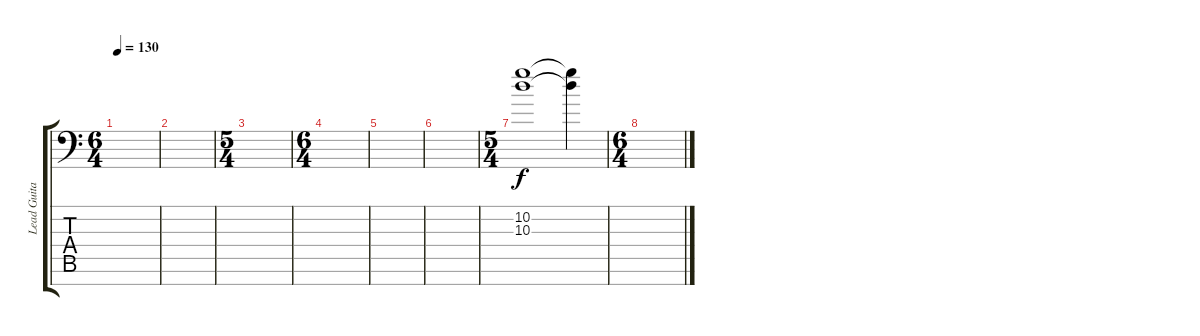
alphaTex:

\track ("Lead Guitar #3 / Delay" "Lead Guita") {instrument electricguitarjazz}
\staff {score tabs}
\tuning (D4 A3 E3 D3 A2 E2 A1) {hide}
\ts (6 4)
\tempo 130
\clef f4
\ks c
|
|
\ts (5 4)
|
\ts (6 4)
|
|
|
\ts (5 4)
(10.2 10.3).1{volume 13 instrument distortionguitar} (10.2{t} 10.3{t}).4 |
\ts (6 4)
